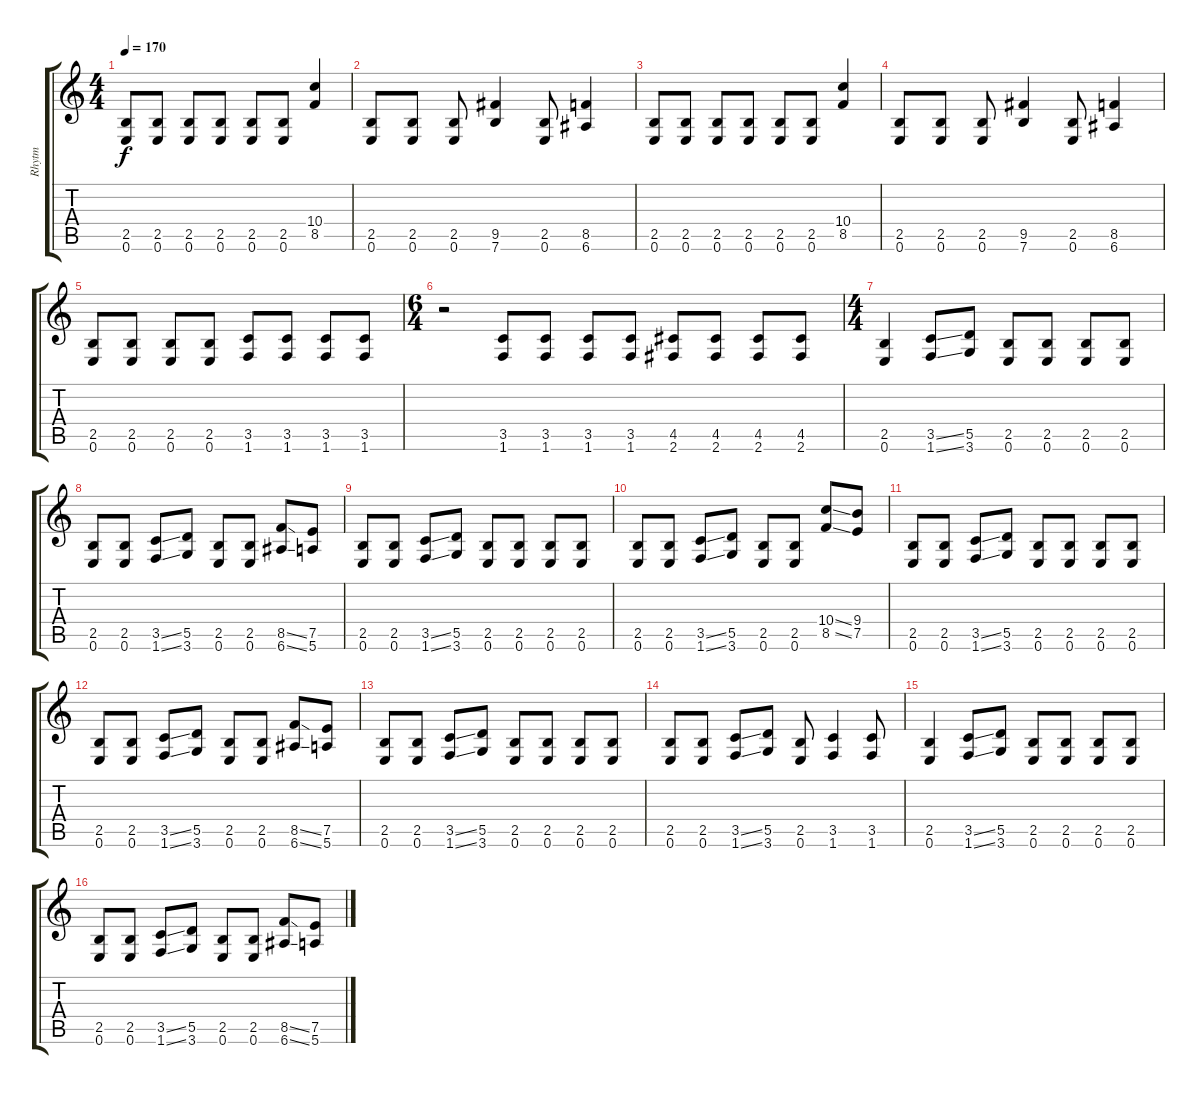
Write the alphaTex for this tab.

\track ("Rhytm" "Rhytm") {instrument distortionguitar}
\staff {score tabs}
\tuning (E4 B3 G3 D3 A2 E2) {hide}
\ts (4 4)
\tempo 170
\clef g2
\ks c
(2.5 0.6).8{dy f} (2.5 0.6).8 (2.5 0.6).8 (2.5 0.6).8 (2.5 0.6).8 (2.5 0.6).8 (10.4 8.5).4 |
(2.5 0.6).8 (2.5 0.6).8 (2.5 0.6).8 (9.5 7.6).4 (2.5 0.6).8 (8.5 6.6).4 |
(2.5 0.6).8 (2.5 0.6).8 (2.5 0.6).8 (2.5 0.6).8 (2.5 0.6).8 (2.5 0.6).8 (10.4 8.5).4 |
(2.5 0.6).8 (2.5 0.6).8 (2.5 0.6).8 (9.5 7.6).4 (2.5 0.6).8 (8.5 6.6).4 |
(2.5 0.6).8 (2.5 0.6).8 (2.5 0.6).8 (2.5 0.6).8 (3.5 1.6).8 (3.5 1.6).8 (3.5 1.6).8 (3.5 1.6).8 |
\ts (6 4)
r.2 (3.5 1.6).8 (3.5 1.6).8 (3.5 1.6).8 (3.5 1.6).8 (4.5 2.6).8 (4.5 2.6).8 (4.5 2.6).8 (4.5 2.6).8 |
\ts (4 4)
(2.5 0.6).4 (3.5{ss} 1.6{ss}).8 (5.5 3.6).8 (2.5 0.6).8 (2.5 0.6).8 (2.5 0.6).8 (2.5 0.6).8 |
(2.5 0.6).8 (2.5 0.6).8 (3.5{ss} 1.6{ss}).8 (5.5 3.6).8 (2.5 0.6).8 (2.5 0.6).8 (8.5{ss} 6.6{ss}).8 (7.5 5.6).8 |
(2.5 0.6).8 (2.5 0.6).8 (3.5{ss} 1.6{ss}).8 (5.5 3.6).8 (2.5 0.6).8 (2.5 0.6).8 (2.5 0.6).8 (2.5 0.6).8 |
(2.5 0.6).8 (2.5 0.6).8 (3.5{ss} 1.6{ss}).8 (5.5 3.6).8 (2.5 0.6).8 (2.5 0.6).8 (10.4{ss} 8.5{ss}).8 (9.4 7.5).8 |
(2.5 0.6).8 (2.5 0.6).8 (3.5{ss} 1.6{ss}).8 (5.5 3.6).8 (2.5 0.6).8 (2.5 0.6).8 (2.5 0.6).8 (2.5 0.6).8 |
(2.5 0.6).8 (2.5 0.6).8 (3.5{ss} 1.6{ss}).8 (5.5 3.6).8 (2.5 0.6).8 (2.5 0.6).8 (8.5{ss} 6.6{ss}).8 (7.5 5.6).8 |
(2.5 0.6).8 (2.5 0.6).8 (3.5{ss} 1.6{ss}).8 (5.5 3.6).8 (2.5 0.6).8 (2.5 0.6).8 (2.5 0.6).8 (2.5 0.6).8 |
(2.5 0.6).8 (2.5 0.6).8 (3.5{ss} 1.6{ss}).8 (5.5 3.6).8 (2.5 0.6).8 (3.5 1.6).4 (3.5 1.6).8 |
(2.5 0.6).4 (3.5{ss} 1.6{ss}).8 (5.5 3.6).8 (2.5 0.6).8 (2.5 0.6).8 (2.5 0.6).8 (2.5 0.6).8 |
(2.5 0.6).8 (2.5 0.6).8 (3.5{ss} 1.6{ss}).8 (5.5 3.6).8 (2.5 0.6).8 (2.5 0.6).8 (8.5{ss} 6.6{ss}).8 (7.5 5.6).8
